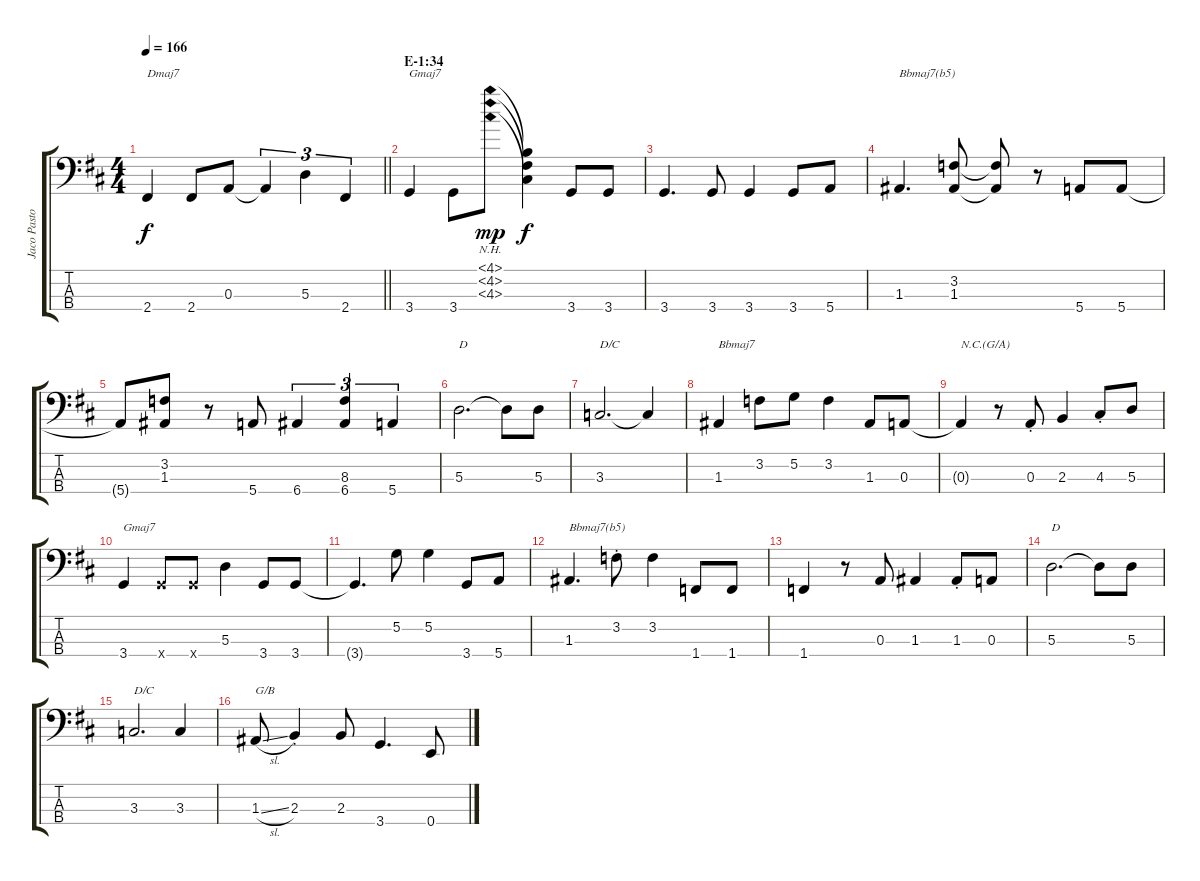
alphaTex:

\track ("Jaco Pastorius" "Jaco Pasto") {instrument fretlessbass}
\staff {score tabs}
\tuning (G2 D2 A1 E1) {hide}
\ts (4 4)
\tempo 166
\clef f4
\barLineRight lightlight
\ks d
2.4.4{txt "Dmaj7" dy f} 2.4.8 0.3.8 0.3{t}.4{tu (3 2)} 5.3.4{tu (3 2)} 2.4.4{tu (3 2)} |
\section ("" "E-1:34")
3.4.4{txt "Gmaj7"} 3.4.8 (4.1{nh} 4.2{nh} 4.3{nh}).8{dy mp} (4.1{t} 4.2{t} 4.3{t}).4{dy f} 3.4.8 3.4.8 |
3.4.4{d} 3.4.8 3.4.4 3.4.8 5.4.8 |
1.3.4{d txt "Bbmaj7(b5)"} (3.2 1.3).8 (3.2{t} 1.3{t}).8 r.8 5.4.8 5.4.8 |
5.4{t}.8 (3.2 1.3).8 r.8 5.4.8 6.4.4{tu (3 2)} (8.3 6.4).4{tu (3 2)} 5.4.4{tu (3 2)} |
5.3.2{d txt "D"} 5.3{t}.8 5.3.8 |
3.3.2{d txt "D/C"} 3.3{t}.4 |
1.3.4{txt "Bbmaj7"} 3.2.8 5.2.8 3.2.4 1.3.8 0.3.8 |
0.3{t}.4{txt "N.C.(G/A)"} r.8 0.3{st}.8 2.3.4 4.3{st}.8 5.3.8 |
3.4.4{txt "Gmaj7"} 3.4{x}.8 3.4{x}.8 5.3.4 3.4.8 3.4.8 |
3.4{t}.4{d} 5.2.8 5.2.4 3.4.8 5.4.8 |
1.3.4{d txt "Bbmaj7(b5)"} 3.2{st}.8 3.2.4 1.4.8 1.4.8 |
1.4.4 r.8 0.3.8 1.3.4 1.3{st}.8 0.3.8 |
5.3.2{d txt "D"} 5.3{t}.8 5.3.8 |
3.3.2{d txt "D/C"} 3.3.4 |
1.3{sl}.8{txt "G/B"} 2.3{st}.4 2.3.8 3.4.4{d} 0.4.8
